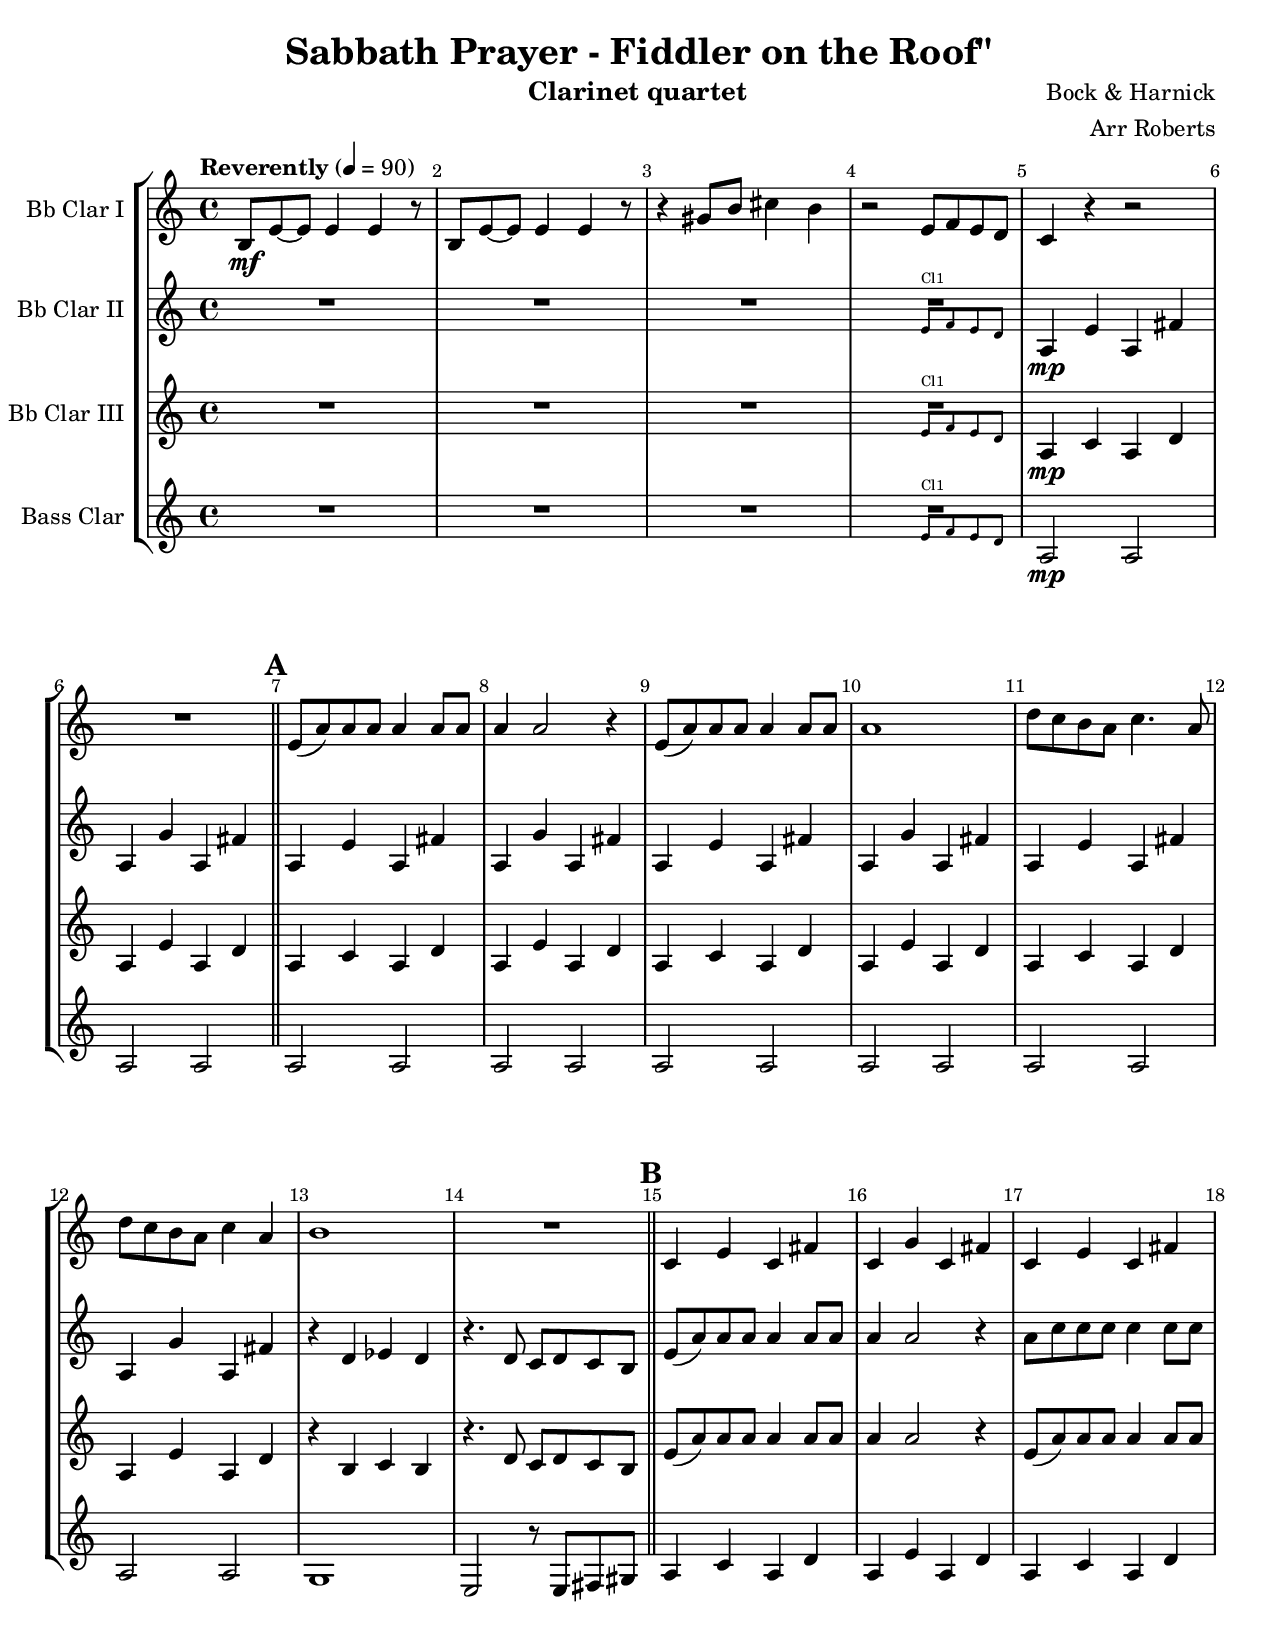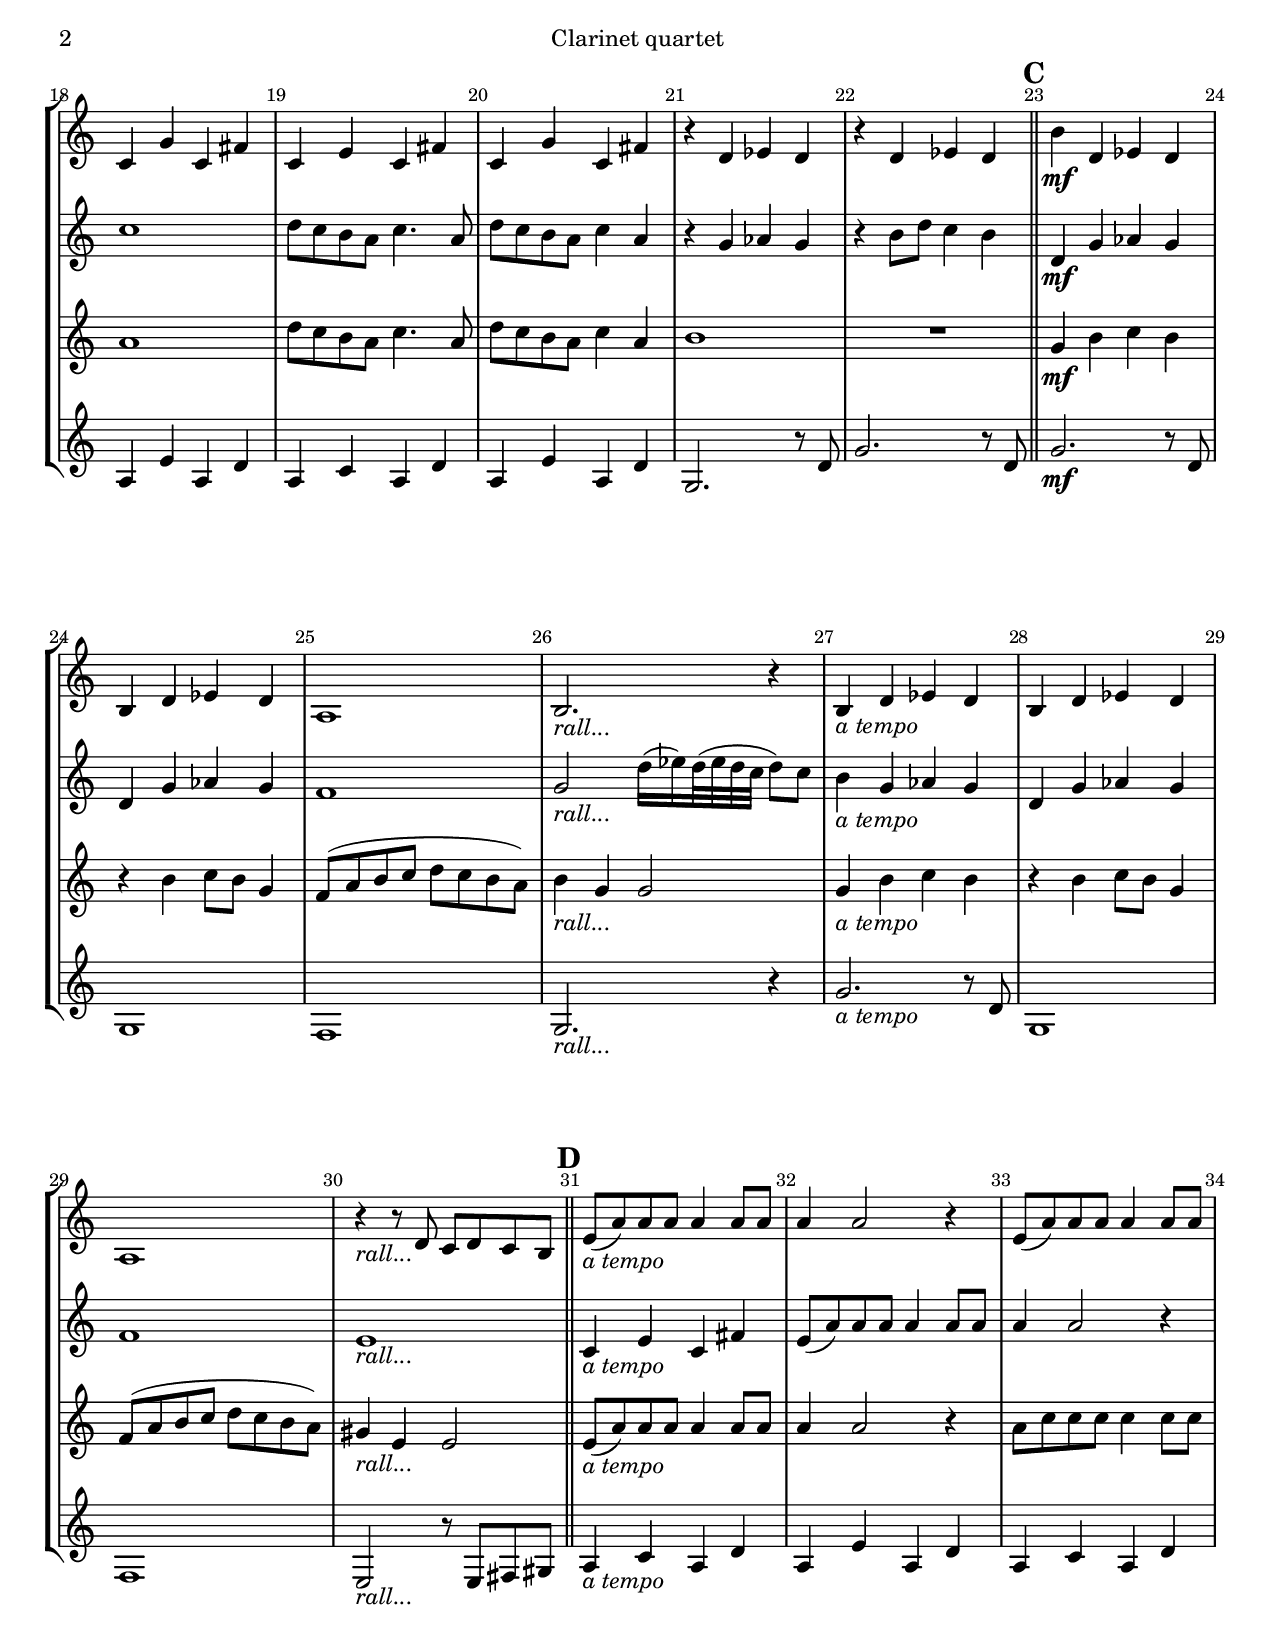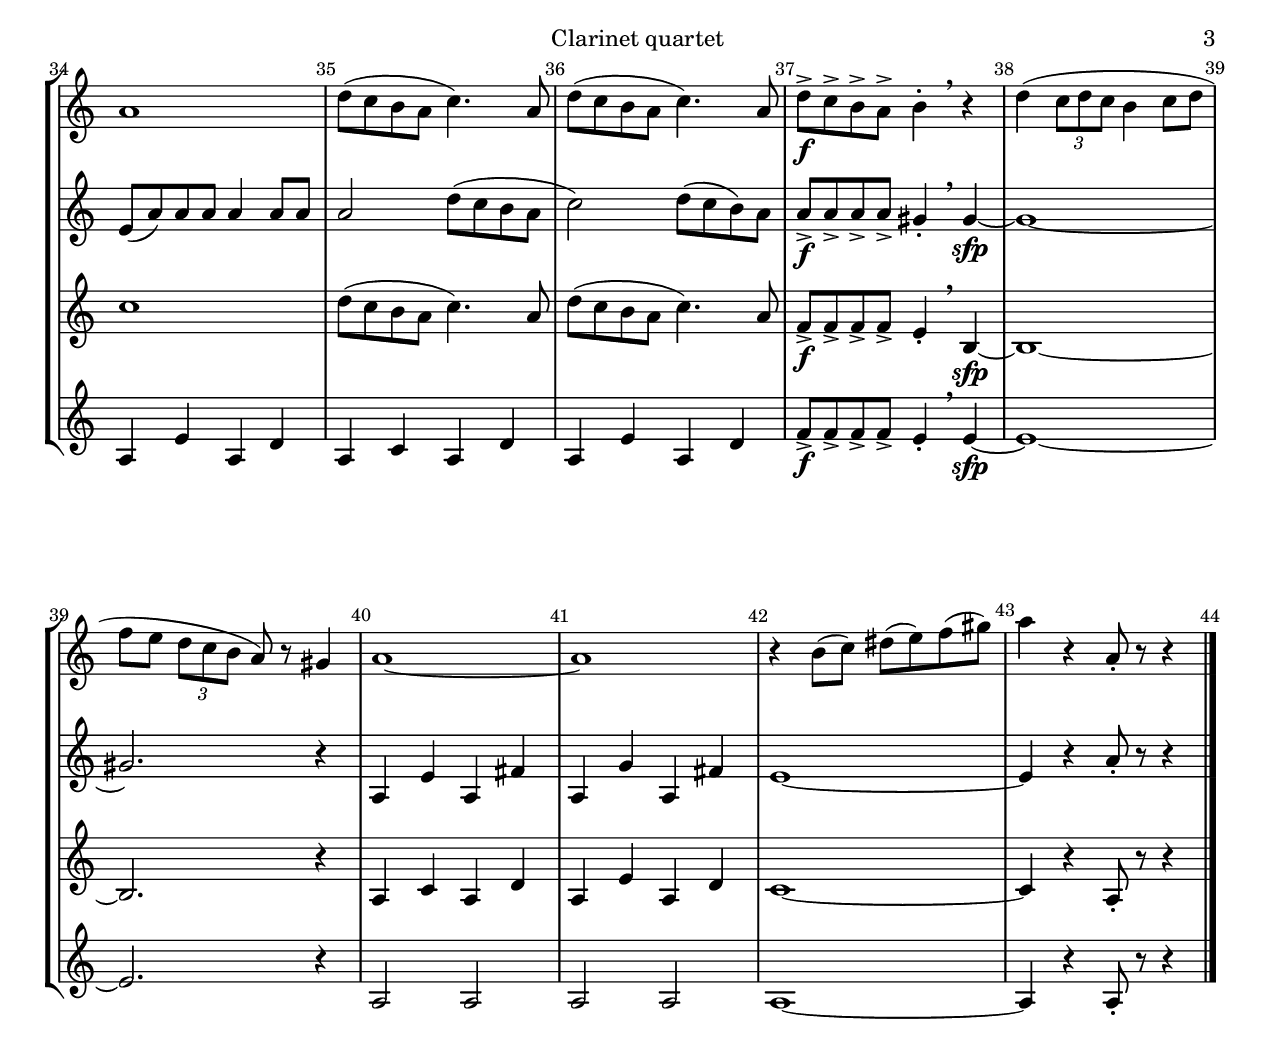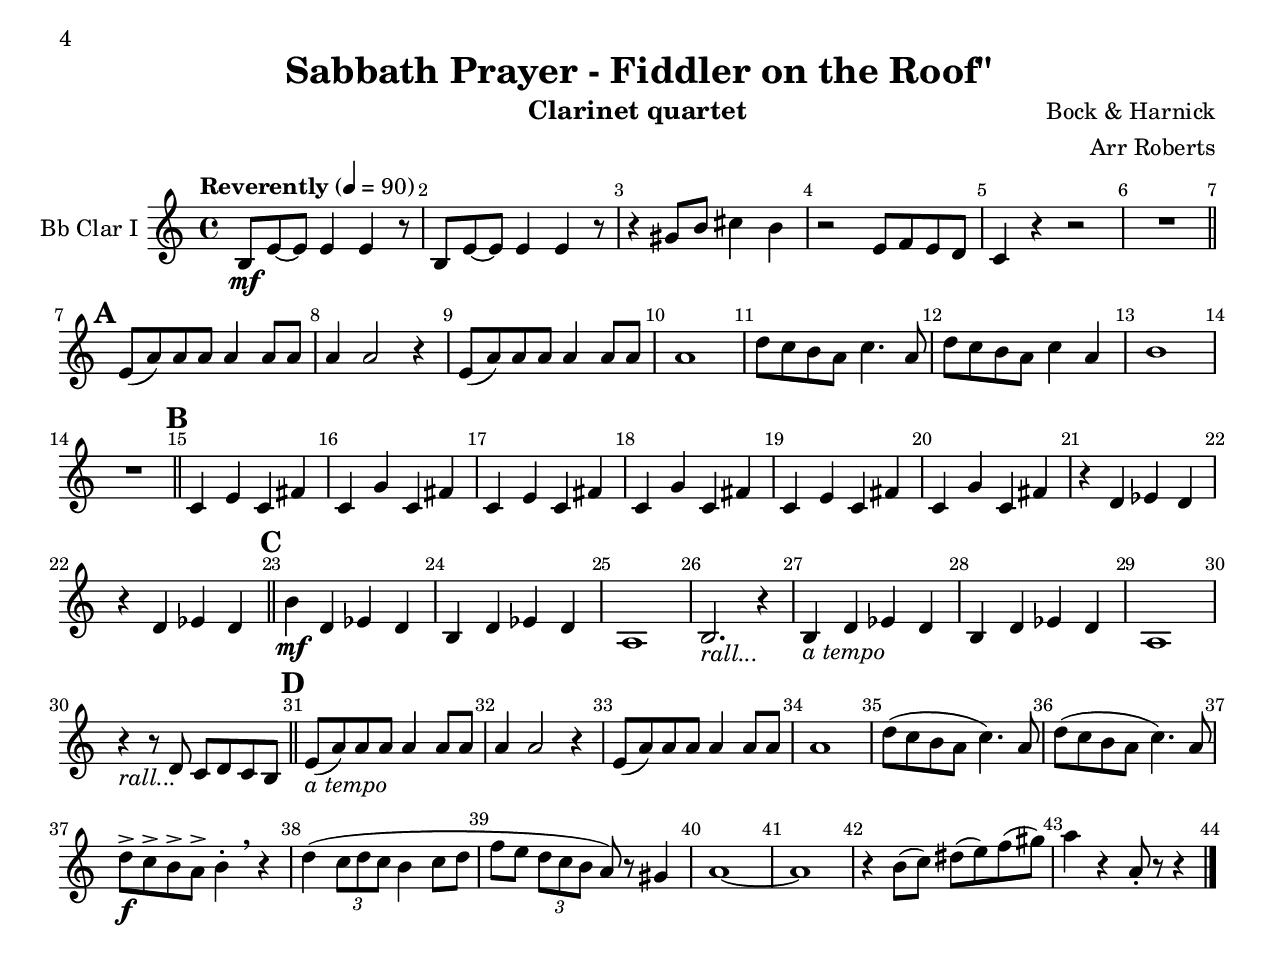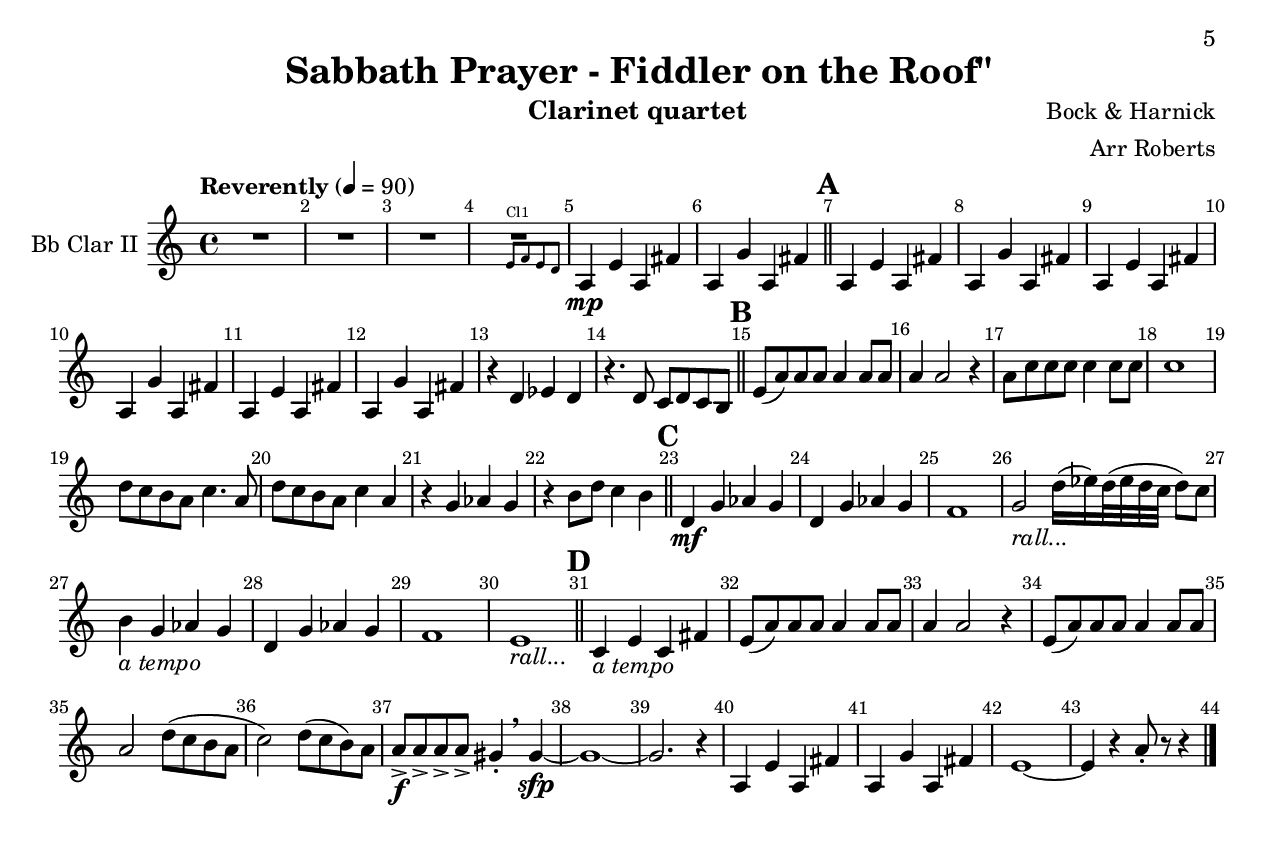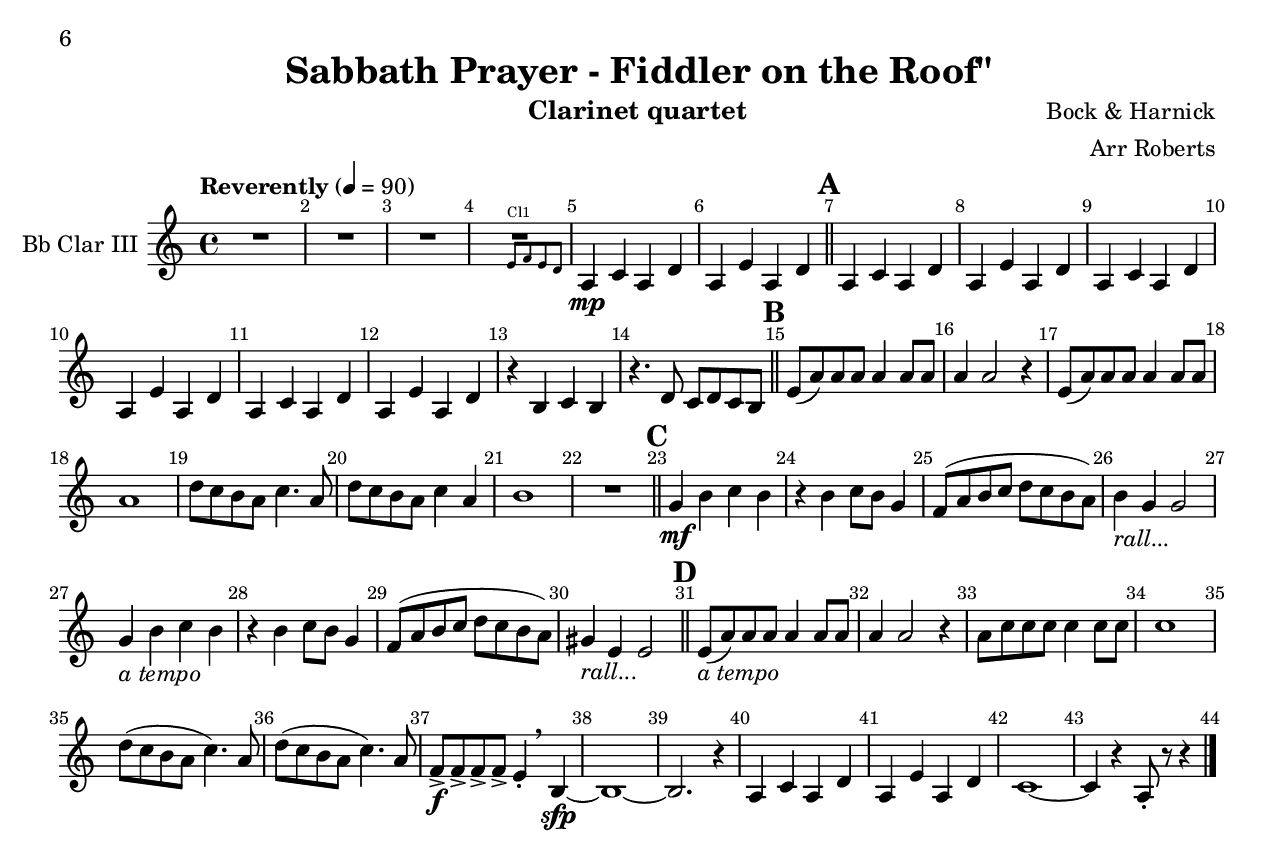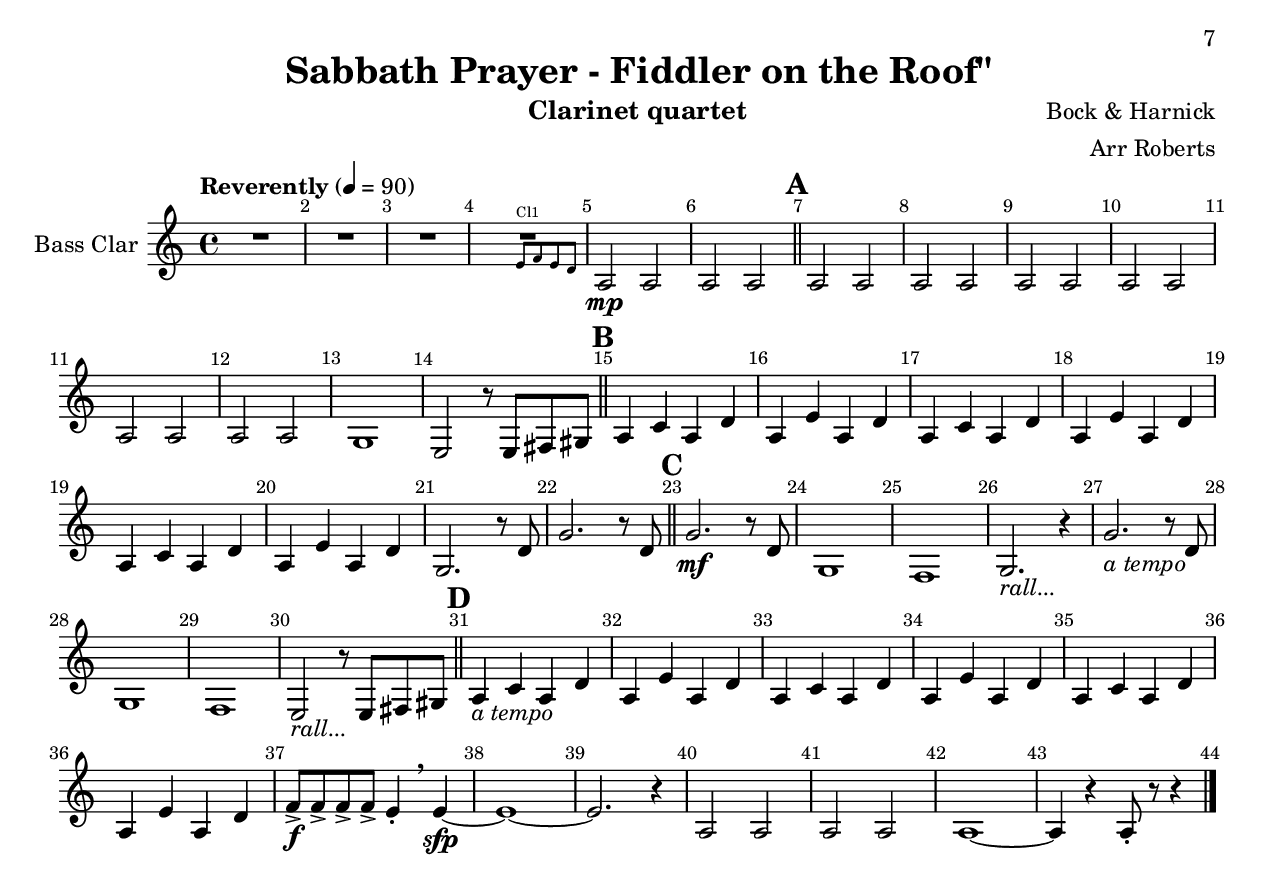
\version "2.16.0"
\include "english.ly"

\paper {
  #(set-paper-size "letter")
}

simile = \markup { \italic simile }
subMp = \markup { sub \dynamic mp }
rall = \markup { \italic rall... }
atempo = \markup { \italic { a tempo } }


prefix = {
  \time 4/4
  \tempo "Reverently" 4=90
  \clef treble \key c \major
  \override Score.BarNumber #'break-visibility = #all-visible
  \override Score.BarNumber #'self-alignment-X = #0
  \override Score.BarNumber #'self-alignment-Y = #1
  \override MultiMeasureRest #'expand-limit = #1
  \set Score.markFormatter = #format-mark-box-letters
}

skeleton = {
    s1*6 \bar "||" \mark \default
    s1*8 \bar "||" \mark \default
    s1*8 \bar "||" \mark \default
    s1*8 \bar "||" \mark \default
    s1*13 \bar "|."
}

\parallelMusic  #'(clarA clarB clarC clarBass) {

    b8\mf e8~e e4 e4 r8 |
    R1 |
    R1 |
    R1 |

    b8 e8~e e4 e4 r8 |
    R1 |
    R1 |
    R1 |

    r4 gs8 b cs4 b4 |
    R1 |
    R1 |
    R1 |

    r2   e,8 f e d |
    << R1 \new CueVoice { s2 e8^"Cl1" f e d } >> |
    << R1 \new CueVoice { s2 e8^"Cl1" f e d } >> |
    << R1 \new CueVoice { s2 e8^"Cl1" f e d } >> |

    c4 r4 r2 |
    a4\mp e'4 a,4 fs'4 | 
    a4\mp c4 a4 d4 |
    a2\mp a2 |

    R1 |
    a,4 g'4 a,4 fs'4 |
    a4 e'4 a,4 d4 |
    a2 a2 |

    % A Verse 1  Bar 7
    
    e8( a8) a8 a8 a4 a8 a8 |
    a,4 e'4 a,4 fs'4 | 
    a4 c4 a4 d4 |
    a2 a2 |
    
    a4 a2 r4 |
    a,4 g'4 a,4 fs'4 |
    a4 e'4 a,4 d4 |
    a2 a2 |
    
    e8( a8) a8 a8 a4 a8 a8 |
    a,4 e'4 a,4 fs'4 | 
    a4 c4 a4 d4 |
    a2 a2 |
    
    a1 |
    a,4 g'4 a,4 fs'4 |
    a4 e'4 a,4 d4 |
    a2 a2 |
    
    d8 c b a c4. a8 |
    a,4 e'4 a,4 fs'4 | 
    a4 c4 a4 d4 |
    a2 a2 |
    
    d8 c b a c4 a4 | 
    a,4 g'4 a,4 fs'4 |
    a4 e'4 a,4 d4 |
    a2 a2 |

    b1 |
    r4 d4 ef4 d4 |
    r4 b4 c4 b4 |
    g1 |

    R1 |
    r4. d8 c d c b |
    r4. d8 c d c b |
    e2 r8 e8 fs8 gs8 |

    % B 15 Second verse

    c,4 e c fs |
    e8( a8) a8 a8 a4 a8 a8 |
    e8( a8) a8 a8 a4 a8 a8 |
    a4 c4 a4 d4 |

    c4 g' c, fs |
    a4 a2 r4 |
    a4 a2 r4 |
    a4 e'4 a,4 d4 |

    c4 e c fs |
    a8 c8 c8 c8 c4 c8 c8 |
    e8( a8) a8 a8 a4 a8 a8 |
    a4 c4 a4 d4 |

    c4 g' c, fs |
    c1 |
    a1 |
    a4 e'4 a,4 d4 |

    c4 e c fs |
    d8 c b a c4. a8 |
    d8 c b a c4. a8 |
    a4 c4 a4 d4 |

    c4 g' c, fs |
    d8 c b a c4 a4 |
    d8 c b a c4 a4 |
    a4 e'4 a,4 d4 |

    r4 d4 ef4 d4 |
    r4 g4 af4 g4 |
    b1 |
    g,2. r8 d'8 |

    r4 d4 ef4 d4 |
    r4 b8 d8 c4 b4 |
    R1 |
    g2. r8 d8 |

    % C Chorus bar 17

    b'4\mf d, ef d |
    d,4\mf g af g |
    g4\mf b c b |
    g2.\mf r8 d8 |

    b4 d ef d |
    d4 g af g |
    r4 b c8 b g4 |
    g,1 |

    a1 |
    f1 |
    f8( a b c d c b a) |
    f1 |

    b2._\rall r4 |
    g2_\rall   d'16( ef) d32( ef d c d8) c8 |
    b4_\rall g4 g2 |
    g2._\rall r4 |

    b4_\atempo d ef d |
    b4_\atempo g af g |
    g4_\atempo b c b |
    g'2._\atempo r8 d8 |

    b4 d ef d |
    d4 g af g |
    r4 b c8 b g4 |
    g,1 |

    a1 |
    f1 |
    f8( a b c d c b a) |
    f1 |

    r4_\rall r8 d8 c d c b |
    e1_\rall |
    gs4_\rall e4 e2 |
    e2_\rall r8 e8 fs8 gs8 |

    % Final verse D Bar 31
 
    e8(_\atempo a8) a8 a8 a4 a8 a8 |
    c4_\atempo e c fs |
    e8(_\atempo a8) a8 a8 a4 a8 a8 |
    a4_\atempo c a d |
    
    a4 a2 r4 |
    e8( a8) a8 a8 a4 a8 a8 |
    a4 a2 r4 |
    a4 e' a, d |
    
    e8( a8) a8 a8 a4 a8 a8 |
    a4 a2 r4 |
    a8 c8 c8 c8 c4 c8 c8 |
    a4 c a d |
    
    a1 |
    e8( a8) a8 a8 a4 a8 a8 |
    c1 |
    a4 e' a, d |
    
    d8( c b a c4.) a8 |
    a2       d8( c b a |
    d8( c b a c4.) a8 |
    a4 c a d |
    
    d8( c b a c4.) a8 |
    c2)      d8( c b) a |
    d8( c b a c4.) a8 |
    a4 e' a, d |

    d8->\f c-> b-> a-> b4-.\breathe  r4 |
    a8->\f a-> a-> a-> gs4-.\breathe gs4~_\sfp |
    f8->\f f-> f-> f-> e4-.\breathe  b4~_\sfp |
    f8->\f f-> f-> f-> e4-.\breathe  e4~_\sfp |

    % Amen

    d4( \times 2/3 { c8 d c } b4 c8 d8 |
    gs1~ |
    b1~ |
    e1~ | 

    f8 e \times 2/3 { d8 c b } a8) r8 gs4 |
    gs2. r4 |
    b2. r4 |
    e2. r4 |

    a1~ |
    a,4 e'4 a,4 fs'4 | 
    a4 c4 a4 d4 |
    a,2 a2 |

    a1 |
    a,4 g'4 a,4 fs'4 |
    a4 e'4 a,4 d4 |
    a2 a2 |

    r4 b8( c) ds( e) f( gs) |
    e1~ |
    c1~ |
    a1~ |

    a4 r4 a,8-. r8 r4 |
    e4 r4 a8-. r8 r4 |
    c4 r4 a8-. r8 r4 |
    a4 r4 a8-. r8 r4 |


}



\header {
  title = "Sabbath Prayer - Fiddler on the Roof\""
  instrument = "Clarinet quartet"
  composer = "Bock & Harnick"
  arranger = "Arr Roberts"
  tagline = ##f
}



%
% Define the parts.
%

% Clarinet I

clarI = {
  \set Staff.instrumentName = #"Bb Clar I "
  \set Staff.midiInstrument = #"clarinet"

  \prefix
  << \skeleton \relative c' \clarA >>
}

% Clarinet II

clarII = {
  \set Staff.instrumentName = #"Bb Clar II "
  \set Staff.midiInstrument = #"clarinet"

  \prefix
  << \skeleton  \relative c' \clarB >>
}

% Clarinet III

clarIII = {
  \set Staff.instrumentName = #"Bb Clar III "
  \set Staff.midiInstrument = #"clarinet"

  \prefix
  << \skeleton  \relative c' \clarC >>
}

% Bass Clarinet

bassClar = {
  \set Staff.instrumentName = #"Bass Clar "
  \set Staff.midiInstrument = #"clarinet"

  \prefix
  << \skeleton  \relative c' \clarBass >>
}


%
% Put them all together.
%

parts = {
  <<
     \tag #'clr1  \new Staff  \transpose c  c  \clarI
     \tag #'clr2  \new Staff  \transpose c  c  \clarII
     \tag #'clr3  \new Staff  \transpose c  c  \clarIII
     \tag #'bass  \new Staff  \transpose c  c  \bassClar
  >>
}


%
% Define the things that print.
%

\score {
  % Do I need << >> around this line?
  \context StaffGroup = "quartet" \parts 
  \midi { 
    \context { 
      \Score tempoWholesPerMinute = #(ly:make-moment 160 8) 
    }
  }
  \layout { }
}

\bookpart { \score { \keepWithTag #'clr1 \parts } }
\bookpart { \score { \keepWithTag #'clr2 \parts } }
\bookpart { \score { \keepWithTag #'clr3 \parts } }
\bookpart { \score { \keepWithTag #'bass \parts } }

